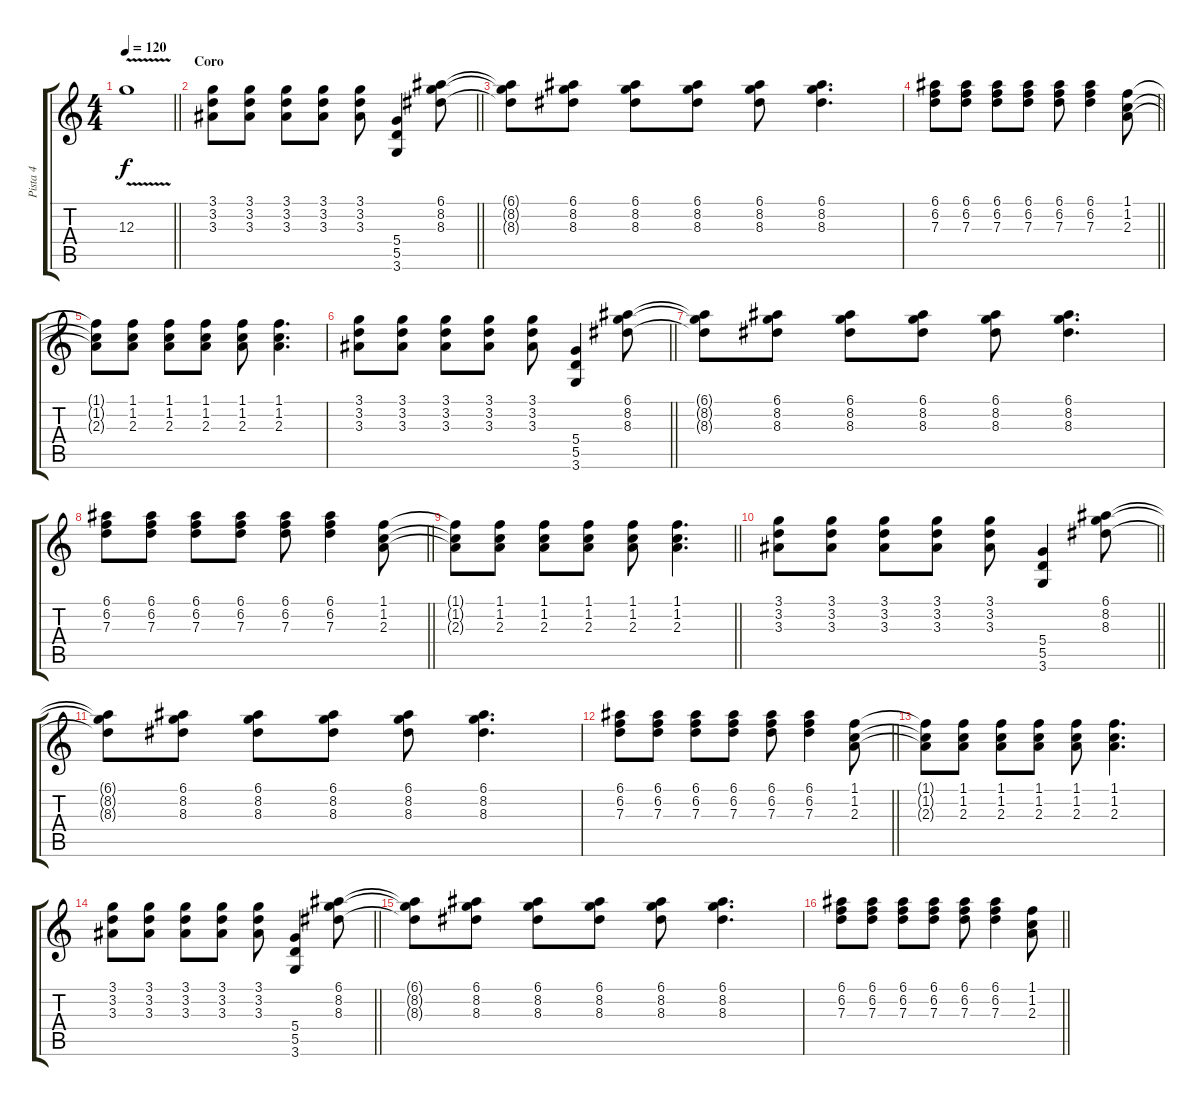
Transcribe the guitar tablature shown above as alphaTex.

\track ("Pista 4" "Pista 4") {instrument overdrivenguitar}
\staff {score tabs}
\tuning (E4 B3 G3 D3 A2 E2) {hide}
\ts (4 4)
\tempo 120
\clef g2
\barLineRight lightlight
\ks c
12.3{v}.1{dy f} |
\section ("" "Coro")
\barLineRight lightlight
(3.1 3.2 3.3).8 (3.1 3.2 3.3).8 (3.1 3.2 3.3).8 (3.1 3.2 3.3).8 (3.1 3.2 3.3).8 (5.4 5.5 3.6).4 (6.1 8.2 8.3).8 |
(6.1{t} 8.2{t} 8.3{t}).8 (6.1 8.2 8.3).8 (6.1 8.2 8.3).8 (6.1 8.2 8.3).8 (6.1 8.2 8.3).8 (6.1 8.2 8.3).4{d} |
\barLineRight lightlight
(6.1 6.2 7.3).8 (6.1 6.2 7.3).8 (6.1 6.2 7.3).8 (6.1 6.2 7.3).8 (6.1 6.2 7.3).8 (6.1 6.2 7.3).4 (1.1 1.2 2.3).8 |
(1.1{t} 1.2{t} 2.3{t}).8 (1.1 1.2 2.3).8 (1.1 1.2 2.3).8 (1.1 1.2 2.3).8 (1.1 1.2 2.3).8 (1.1 1.2 2.3).4{d} |
\barLineRight lightlight
(3.1 3.2 3.3).8 (3.1 3.2 3.3).8 (3.1 3.2 3.3).8 (3.1 3.2 3.3).8 (3.1 3.2 3.3).8 (5.4 5.5 3.6).4 (6.1 8.2 8.3).8 |
(6.1{t} 8.2{t} 8.3{t}).8 (6.1 8.2 8.3).8 (6.1 8.2 8.3).8 (6.1 8.2 8.3).8 (6.1 8.2 8.3).8 (6.1 8.2 8.3).4{d} |
\barLineRight lightlight
(6.1 6.2 7.3).8 (6.1 6.2 7.3).8 (6.1 6.2 7.3).8 (6.1 6.2 7.3).8 (6.1 6.2 7.3).8 (6.1 6.2 7.3).4 (1.1 1.2 2.3).8 |
\barLineRight lightlight
(1.1{t} 1.2{t} 2.3{t}).8 (1.1 1.2 2.3).8 (1.1 1.2 2.3).8 (1.1 1.2 2.3).8 (1.1 1.2 2.3).8 (1.1 1.2 2.3).4{d} |
\section ("" "")
\barLineRight lightlight
(3.1 3.2 3.3).8 (3.1 3.2 3.3).8 (3.1 3.2 3.3).8 (3.1 3.2 3.3).8 (3.1 3.2 3.3).8 (5.4 5.5 3.6).4 (6.1 8.2 8.3).8 |
(6.1{t} 8.2{t} 8.3{t}).8 (6.1 8.2 8.3).8 (6.1 8.2 8.3).8 (6.1 8.2 8.3).8 (6.1 8.2 8.3).8 (6.1 8.2 8.3).4{d} |
\barLineRight lightlight
(6.1 6.2 7.3).8 (6.1 6.2 7.3).8 (6.1 6.2 7.3).8 (6.1 6.2 7.3).8 (6.1 6.2 7.3).8 (6.1 6.2 7.3).4 (1.1 1.2 2.3).8 |
(1.1{t} 1.2{t} 2.3{t}).8 (1.1 1.2 2.3).8 (1.1 1.2 2.3).8 (1.1 1.2 2.3).8 (1.1 1.2 2.3).8 (1.1 1.2 2.3).4{d} |
\barLineRight lightlight
(3.1 3.2 3.3).8 (3.1 3.2 3.3).8 (3.1 3.2 3.3).8 (3.1 3.2 3.3).8 (3.1 3.2 3.3).8 (5.4 5.5 3.6).4 (6.1 8.2 8.3).8 |
(6.1{t} 8.2{t} 8.3{t}).8 (6.1 8.2 8.3).8 (6.1 8.2 8.3).8 (6.1 8.2 8.3).8 (6.1 8.2 8.3).8 (6.1 8.2 8.3).4{d} |
\barLineRight lightlight
(6.1 6.2 7.3).8 (6.1 6.2 7.3).8 (6.1 6.2 7.3).8 (6.1 6.2 7.3).8 (6.1 6.2 7.3).8 (6.1 6.2 7.3).4 (1.1 1.2 2.3).8
